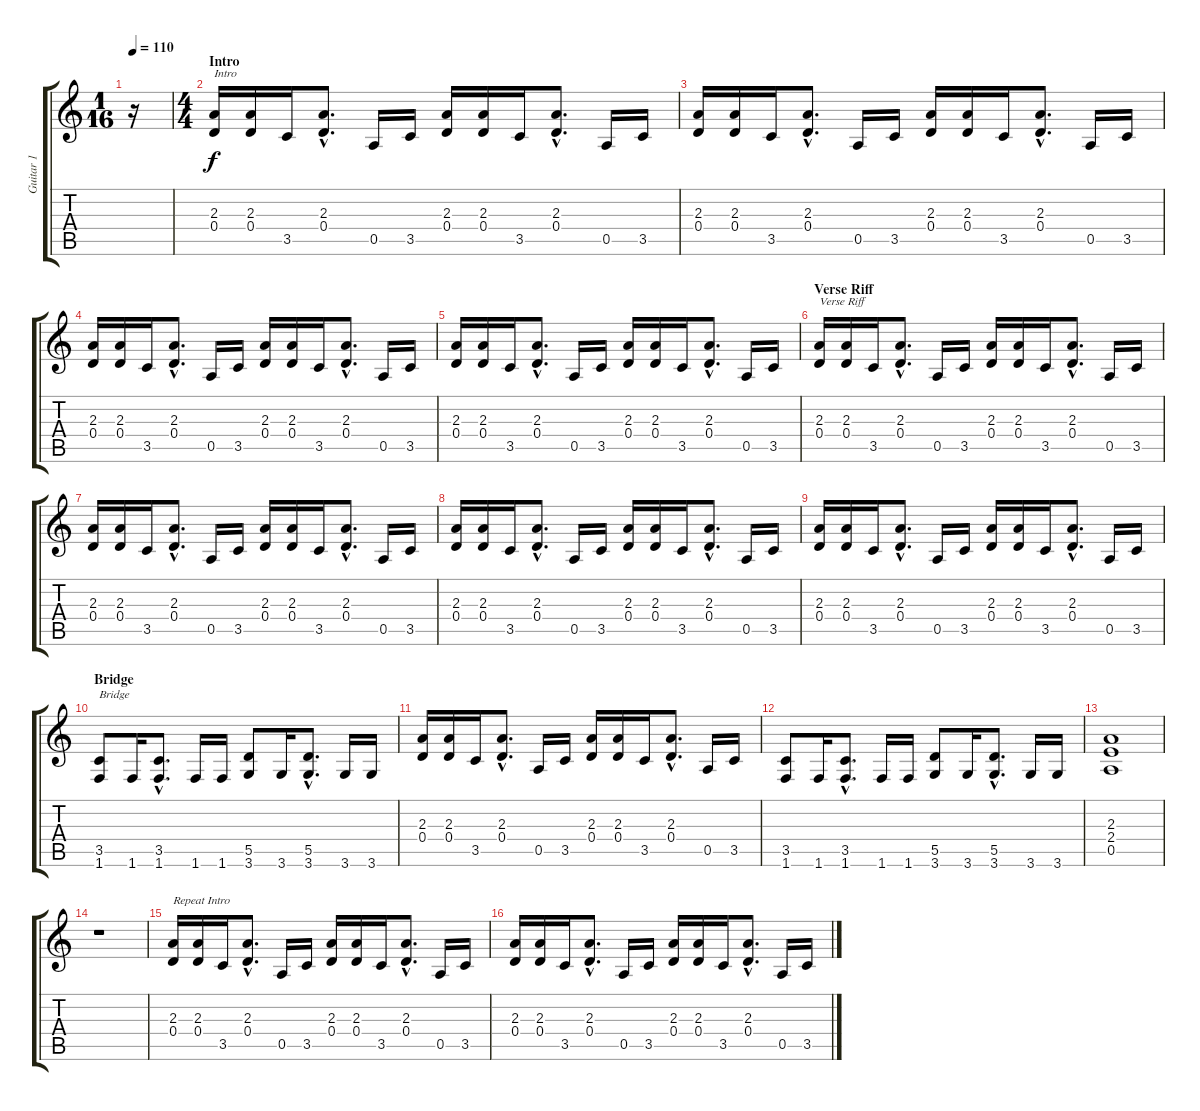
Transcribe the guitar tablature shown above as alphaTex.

\track ("Guitar 1" "Guitar 1") {instrument distortionguitar}
\staff {score tabs}
\tuning (E4 B3 G3 D3 A2 E2) {hide}
\ts (1 16)
\tempo 110
\clef g2
\ks c
r.16{dy f instrument distortionguitar} |
\ts (4 4)
\section ("" "Intro")
(2.3 0.4).16{txt "Intro"} (2.3 0.4).16 3.5.16 (2.3{hac} 0.4{hac}).8{d} 0.5.16 3.5.16 (2.3 0.4).16 (2.3 0.4).16 3.5.16 (2.3{hac} 0.4{hac}).8{d} 0.5.16 3.5.16 |
(2.3 0.4).16 (2.3 0.4).16 3.5.16 (2.3{hac} 0.4{hac}).8{d} 0.5.16 3.5.16 (2.3 0.4).16 (2.3 0.4).16 3.5.16 (2.3{hac} 0.4{hac}).8{d} 0.5.16 3.5.16 |
(2.3 0.4).16 (2.3 0.4).16 3.5.16 (2.3{hac} 0.4{hac}).8{d} 0.5.16 3.5.16 (2.3 0.4).16 (2.3 0.4).16 3.5.16 (2.3{hac} 0.4{hac}).8{d} 0.5.16 3.5.16 |
(2.3 0.4).16 (2.3 0.4).16 3.5.16 (2.3{hac} 0.4{hac}).8{d} 0.5.16 3.5.16 (2.3 0.4).16 (2.3 0.4).16 3.5.16 (2.3{hac} 0.4{hac}).8{d} 0.5.16 3.5.16 |
\section ("" "Verse Riff")
(2.3 0.4).16{txt "Verse Riff"} (2.3 0.4).16 3.5.16 (2.3{hac} 0.4{hac}).8{d} 0.5.16 3.5.16 (2.3 0.4).16 (2.3 0.4).16 3.5.16 (2.3{hac} 0.4{hac}).8{d} 0.5.16 3.5.16 |
(2.3 0.4).16 (2.3 0.4).16 3.5.16 (2.3{hac} 0.4{hac}).8{d} 0.5.16 3.5.16 (2.3 0.4).16 (2.3 0.4).16 3.5.16 (2.3{hac} 0.4{hac}).8{d} 0.5.16 3.5.16 |
(2.3 0.4).16 (2.3 0.4).16 3.5.16 (2.3{hac} 0.4{hac}).8{d} 0.5.16 3.5.16 (2.3 0.4).16 (2.3 0.4).16 3.5.16 (2.3{hac} 0.4{hac}).8{d} 0.5.16 3.5.16 |
(2.3 0.4).16 (2.3 0.4).16 3.5.16 (2.3{hac} 0.4{hac}).8{d} 0.5.16 3.5.16 (2.3 0.4).16 (2.3 0.4).16 3.5.16 (2.3{hac} 0.4{hac}).8{d} 0.5.16 3.5.16 |
\section ("" "Bridge")
(3.5 1.6).8{txt "Bridge"} 1.6.16 (3.5{hac} 1.6{hac}).8{d} 1.6.16 1.6.16 (5.5 3.6).8 3.6.16 (5.5{hac} 3.6{hac}).8{d} 3.6.16 3.6.16 |
(2.3 0.4).16 (2.3 0.4).16 3.5.16 (2.3{hac} 0.4{hac}).8{d} 0.5.16 3.5.16 (2.3 0.4).16 (2.3 0.4).16 3.5.16 (2.3{hac} 0.4{hac}).8{d} 0.5.16 3.5.16 |
(3.5 1.6).8 1.6.16 (3.5{hac} 1.6{hac}).8{d} 1.6.16 1.6.16 (5.5 3.6).8 3.6.16 (5.5{hac} 3.6{hac}).8{d} 3.6.16 3.6.16 |
(2.3 2.4 0.5).1 |
r.1 |
(2.3 0.4).16{txt "Repeat Intro"} (2.3 0.4).16 3.5.16 (2.3{hac} 0.4{hac}).8{d} 0.5.16 3.5.16 (2.3 0.4).16 (2.3 0.4).16 3.5.16 (2.3{hac} 0.4{hac}).8{d} 0.5.16 3.5.16 |
(2.3 0.4).16 (2.3 0.4).16 3.5.16 (2.3{hac} 0.4{hac}).8{d} 0.5.16 3.5.16 (2.3 0.4).16 (2.3 0.4).16 3.5.16 (2.3{hac} 0.4{hac}).8{d} 0.5.16 3.5.16
